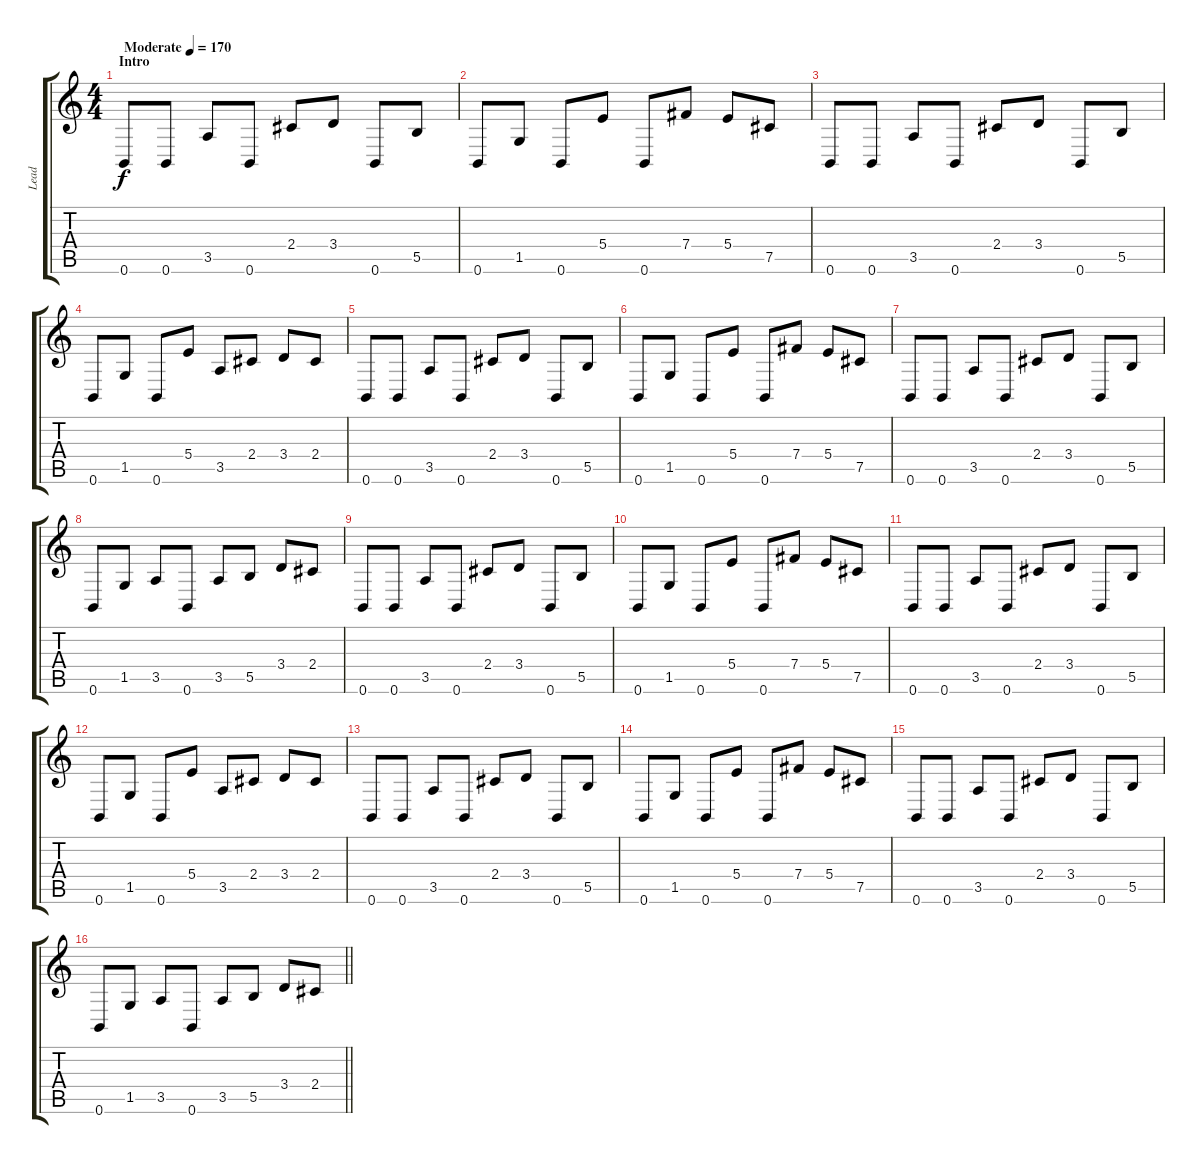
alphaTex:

\track ("Lead" "Lead") {instrument distortionguitar}
\staff {score tabs}
\tuning (Db4 Ab3 E3 B2 Gb2 B1) {hide}
\ts (4 4)
\section ("" "Intro")
\tempo (170 "Moderate")
\clef g2
\ks c
0.6.8{dy f instrument distortionguitar} 0.6.8 3.5.8 0.6.8 2.4.8 3.4.8 0.6.8 5.5.8 |
0.6.8 1.5.8 0.6.8 5.4.8 0.6.8 7.4.8 5.4.8 7.5.8 |
0.6.8 0.6.8 3.5.8 0.6.8 2.4.8 3.4.8 0.6.8 5.5.8 |
0.6.8 1.5.8 0.6.8 5.4.8 3.5.8 2.4.8 3.4.8 2.4.8 |
0.6.8 0.6.8 3.5.8 0.6.8 2.4.8 3.4.8 0.6.8 5.5.8 |
0.6.8 1.5.8 0.6.8 5.4.8 0.6.8 7.4.8 5.4.8 7.5.8 |
0.6.8 0.6.8 3.5.8 0.6.8 2.4.8 3.4.8 0.6.8 5.5.8 |
0.6.8 1.5.8 3.5.8 0.6.8 3.5.8 5.5.8 3.4.8 2.4.8 |
0.6.8 0.6.8 3.5.8 0.6.8 2.4.8 3.4.8 0.6.8 5.5.8 |
0.6.8 1.5.8 0.6.8 5.4.8 0.6.8 7.4.8 5.4.8 7.5.8 |
0.6.8 0.6.8 3.5.8 0.6.8 2.4.8 3.4.8 0.6.8 5.5.8 |
0.6.8 1.5.8 0.6.8 5.4.8 3.5.8 2.4.8 3.4.8 2.4.8 |
0.6.8 0.6.8 3.5.8 0.6.8 2.4.8 3.4.8 0.6.8 5.5.8 |
0.6.8 1.5.8 0.6.8 5.4.8 0.6.8 7.4.8 5.4.8 7.5.8 |
0.6.8 0.6.8 3.5.8 0.6.8 2.4.8 3.4.8 0.6.8 5.5.8 |
\barLineRight lightlight
0.6.8 1.5.8 3.5.8 0.6.8 3.5.8 5.5.8 3.4.8 2.4.8
